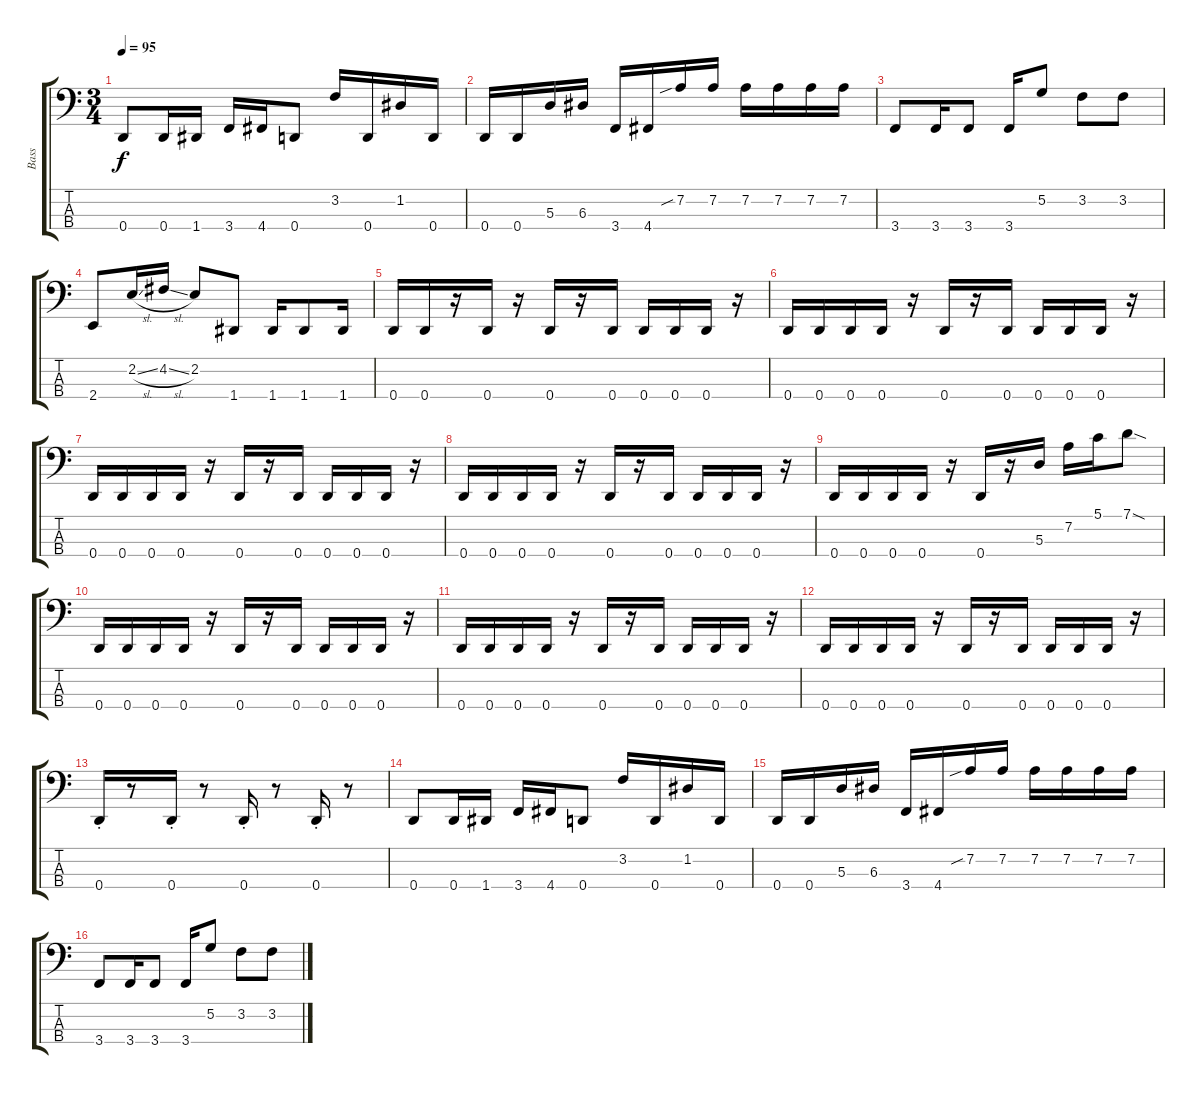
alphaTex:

\track ("Bass" "Bass") {instrument electricbassfinger}
\staff {score tabs}
\tuning (G2 D2 A1 D1) {hide}
\ts (3 4)
\tempo 95
\clef f4
\ks c
0.4.8{dy f} 0.4.16 1.4.16 3.4.16 4.4.16 0.4.8 3.2.16 0.4.16 1.2.16 0.4.16 |
0.4.16 0.4.16 5.3.16 6.3.16 3.4.16 4.4.16 7.2{sib}.16 7.2.16 7.2.16 7.2.16 7.2.16 7.2.16 |
3.4.8 3.4.16 3.4.8 3.4.16 5.2.8 3.2.8 3.2.8 |
2.4.8 2.2{sl}.16 4.2{sl}.16 2.2.8 1.4.8 1.4.16 1.4.8 1.4.16 |
0.4.16 0.4.16 r.16 0.4.16 r.16 0.4.16 r.16 0.4.16 0.4.16 0.4.16 0.4.16 r.16 |
\section ("" "")
0.4.16 0.4.16 0.4.16 0.4.16 r.16 0.4.16 r.16 0.4.16 0.4.16 0.4.16 0.4.16 r.16 |
0.4.16 0.4.16 0.4.16 0.4.16 r.16 0.4.16 r.16 0.4.16 0.4.16 0.4.16 0.4.16 r.16 |
0.4.16 0.4.16 0.4.16 0.4.16 r.16 0.4.16 r.16 0.4.16 0.4.16 0.4.16 0.4.16 r.16 |
0.4.16 0.4.16 0.4.16 0.4.16 r.16 0.4.16 r.16 5.3.16 7.2.16 5.1.16 7.1{sod}.8 |
0.4.16 0.4.16 0.4.16 0.4.16 r.16 0.4.16 r.16 0.4.16 0.4.16 0.4.16 0.4.16 r.16 |
0.4.16 0.4.16 0.4.16 0.4.16 r.16 0.4.16 r.16 0.4.16 0.4.16 0.4.16 0.4.16 r.16 |
0.4.16 0.4.16 0.4.16 0.4.16 r.16 0.4.16 r.16 0.4.16 0.4.16 0.4.16 0.4.16 r.16 |
0.4{st}.16 r.8 0.4{st}.16 r.8 0.4{st}.16 r.8 0.4{st}.16 r.8 |
\section ("" "")
0.4.8 0.4.16 1.4.16 3.4.16 4.4.16 0.4.8 3.2.16 0.4.16 1.2.16 0.4.16 |
0.4.16 0.4.16 5.3.16 6.3.16 3.4.16 4.4.16 7.2{sib}.16 7.2.16 7.2.16 7.2.16 7.2.16 7.2.16 |
3.4.8 3.4.16 3.4.8 3.4.16 5.2.8 3.2.8 3.2.8
